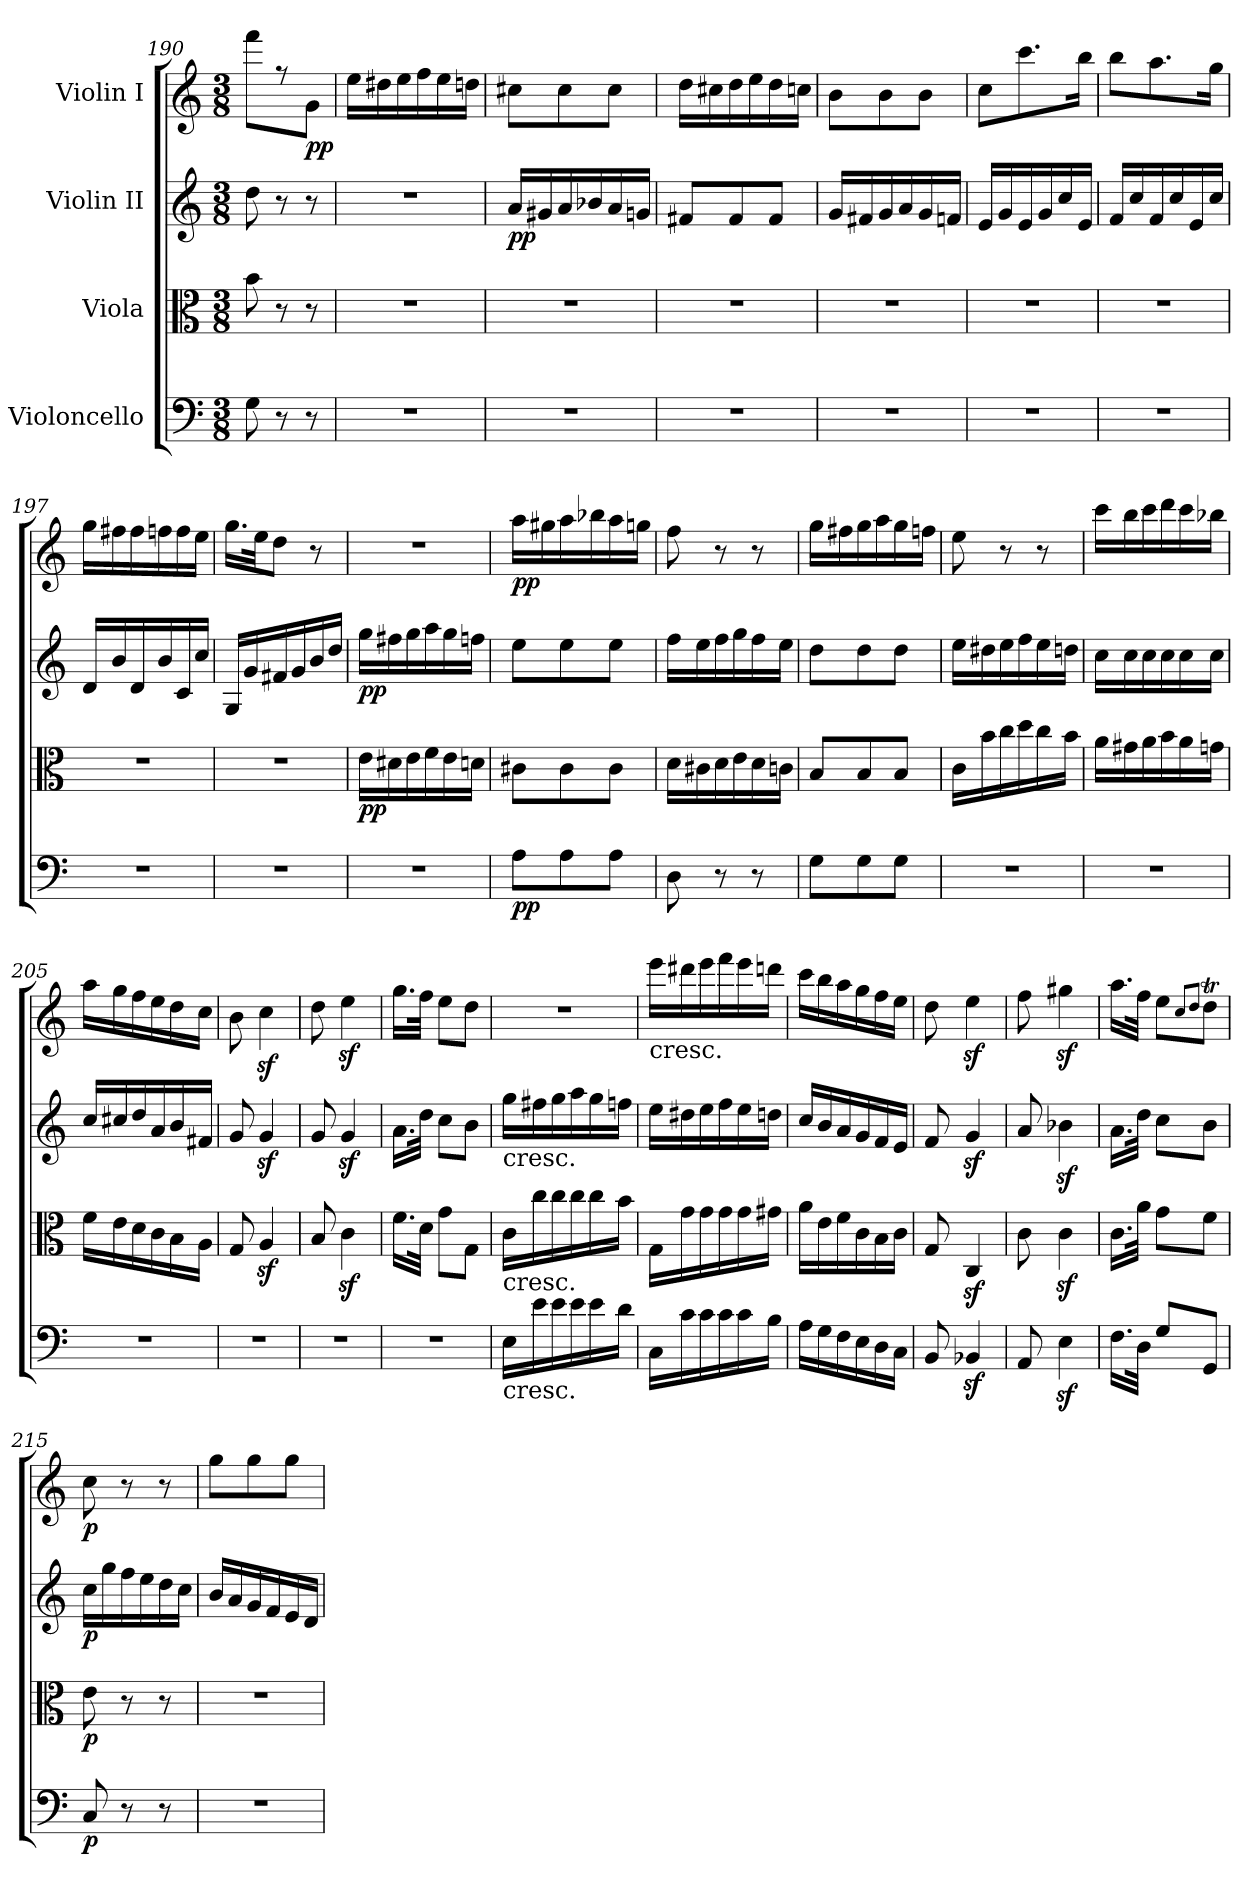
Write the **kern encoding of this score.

**kern	**dynam	**kern	**dynam	**kern	**dynam	**kern	**dynam
*part4	*part4	*part3	*part3	*part2	*part2	*part1	*part1
*staff4	*staff4	*staff3	*staff3	*staff2	*staff2	*staff1	*staff1
*I"Violoncello	*	*I"Viola	*	*I"Violin II	*	*I"Violin I	*
*clefF4	*	*clefC3	*	*clefG2	*	*clefG2	*
*k[]	*	*k[]	*	*k[]	*	*k[]	*
*M3/8	*	*M3/8	*	*M3/8	*	*M3/8	*
=190	=190	=190	=190	=190	=190	=190	=190
8G\	.	8b\	.	8dd\	.	8fff\L	.
8r	.	8r	.	8r	.	8r	.
!	!	!	!	!	!	!	!LO:DY:b
8r	.	8r	.	8r	.	8g\J	pp
=191	=191	=191	=191	=191	=191	=191	=191
4.r	.	4.r	.	4.r	.	16ee\LL	.
.	.	.	.	.	.	16dd#X\	.
.	.	.	.	.	.	16ee\	.
.	.	.	.	.	.	16ff\	.
.	.	.	.	.	.	16ee\	.
.	.	.	.	.	.	16ddn\JJ	.
!!LO:LB:g=z
=192	=192	=192	=192	=192	=192	=192	=192
!	!	!	!	!	!LO:DY:b	!	!
4.r	.	4.r	.	16a/LL	pp	8cc#X\L	.
.	.	.	.	16g#X/	.	.	.
.	.	.	.	16a/	.	8cc#\	.
.	.	.	.	16b-X/	.	.	.
.	.	.	.	16a/	.	8cc#\J	.
.	.	.	.	16gn/JJ	.	.	.
=193	=193	=193	=193	=193	=193	=193	=193
4.r	.	4.r	.	8f#X/L	.	16dd\LL	.
.	.	.	.	.	.	16cc#X\	.
.	.	.	.	8f#/	.	16dd\	.
.	.	.	.	.	.	16ee\	.
.	.	.	.	8f#/J	.	16dd\	.
.	.	.	.	.	.	16ccn\JJ	.
!!LO:PB:g=z
=194	=194	=194	=194	=194	=194	=194	=194
4.r	.	4.r	.	16g/LL	.	8b\L	.
.	.	.	.	16f#X/	.	.	.
.	.	.	.	16g/	.	8b\	.
.	.	.	.	16a/	.	.	.
.	.	.	.	16g/	.	8b\J	.
.	.	.	.	16fn/JJ	.	.	.
=195	=195	=195	=195	=195	=195	=195	=195
4.r	.	4.r	.	16e/LL	.	8cc\L	.
.	.	.	.	16g/	.	.	.
.	.	.	.	16e/	.	8.ccc\	.
.	.	.	.	16g/	.	.	.
.	.	.	.	16cc/	.	.	.
.	.	.	.	16e/JJ	.	16bb\Jk	.
=196	=196	=196	=196	=196	=196	=196	=196
4.r	.	4.r	.	16f/LL	.	8bb\L	.
.	.	.	.	16cc/	.	.	.
.	.	.	.	16f/	.	8.aa\	.
.	.	.	.	16cc/	.	.	.
.	.	.	.	16e/	.	.	.
.	.	.	.	16cc/JJ	.	16gg\Jk	.
=197	=197	=197	=197	=197	=197	=197	=197
4.r	.	4.r	.	16d/LL	.	16gg\LL	.
.	.	.	.	16b/	.	16ff#X\	.
.	.	.	.	16d/	.	16ff#\	.
.	.	.	.	16b/	.	16ffn\	.
.	.	.	.	16c/	.	16ff\	.
.	.	.	.	16cc/JJ	.	16ee\JJ	.
=198	=198	=198	=198	=198	=198	=198	=198
4.r	.	4.r	.	16G/LL	.	16.gg\LL	.
.	.	.	.	16g/	.	.	.
.	.	.	.	.	.	32ee\JK	.
.	.	.	.	16f#X/	.	8dd\J	.
.	.	.	.	16g/	.	.	.
.	.	.	.	16b/	.	8r	.
.	.	.	.	16dd/JJ	.	.	.
!!LO:LB:g=z
=199	=199	=199	=199	=199	=199	=199	=199
!	!	!	!LO:DY:b	!	!LO:DY:b	!	!
4.r	.	16e\LL	pp	16gg\LL	pp	4.r	.
.	.	16d#X\	.	16ff#X\	.	.	.
.	.	16e\	.	16gg\	.	.	.
.	.	16f\	.	16aa\	.	.	.
.	.	16e\	.	16gg\	.	.	.
.	.	16dn\JJ	.	16ffn\JJ	.	.	.
!!LO:PB:g=z
=200	=200	=200	=200	=200	=200	=200	=200
!	!LO:DY:b	!	!	!	!	!	!LO:DY:b
8A\L	pp	8c#X\L	.	8ee\L	.	16aa\LL	pp
.	.	.	.	.	.	16gg#X\	.
8A\	.	8c#\	.	8ee\	.	16aa\	.
.	.	.	.	.	.	16bb-X\	.
8A\J	.	8c#\J	.	8ee\J	.	16aa\	.
.	.	.	.	.	.	16ggn\JJ	.
=201	=201	=201	=201	=201	=201	=201	=201
8D\	.	16d\LL	.	16ff\LL	.	8ff\	.
.	.	16c#X\	.	16ee\	.	.	.
8r	.	16d\	.	16ff\	.	8r	.
.	.	16e\	.	16gg\	.	.	.
8r	.	16d\	.	16ff\	.	8r	.
.	.	16cn\JJ	.	16ee\JJ	.	.	.
=202	=202	=202	=202	=202	=202	=202	=202
8G\L	.	8B/L	.	8dd\L	.	16gg\LL	.
.	.	.	.	.	.	16ff#X\	.
8G\	.	8B/	.	8dd\	.	16gg\	.
.	.	.	.	.	.	16aa\	.
8G\J	.	8B/J	.	8dd\J	.	16gg\	.
.	.	.	.	.	.	16ffn\JJ	.
=203	=203	=203	=203	=203	=203	=203	=203
4.r	.	16c\LL	.	16ee\LL	.	8ee\	.
.	.	16b\	.	16dd#X\	.	.	.
.	.	16cc\	.	16ee\	.	8r	.
.	.	16dd\	.	16ff\	.	.	.
.	.	16cc\	.	16ee\	.	8r	.
.	.	16b\JJ	.	16ddn\JJ	.	.	.
!!LO:LB:g=z
=204	=204	=204	=204	=204	=204	=204	=204
4.r	.	16a\LL	.	16cc\LL	.	16ccc\LL	.
.	.	16g#X\	.	16cc\	.	16bb\	.
.	.	16a\	.	16cc\	.	16ccc\	.
.	.	16b\	.	16cc\	.	16ddd\	.
.	.	16a\	.	16cc\	.	16ccc\	.
.	.	16gn\JJ	.	16cc\JJ	.	16bb-X\JJ	.
!!LO:PB:g=z
=205	=205	=205	=205	=205	=205	=205	=205
4.r	.	16f\LL	.	16cc/LL	.	16aa\LL	.
.	.	16e\	.	16cc#X/	.	16gg\	.
.	.	16d\	.	16dd/	.	16ff\	.
.	.	16c\	.	16a/	.	16ee\	.
.	.	16B\	.	16b/	.	16dd\	.
.	.	16A\JJ	.	16f#X/JJ	.	16cc\JJ	.
=206	=206	=206	=206	=206	=206	=206	=206
4.r	.	8G/	.	8g/	.	8b\	.
.	.	4Az</	.	4gz</	.	4ccz<\	.
=207	=207	=207	=207	=207	=207	=207	=207
4.r	.	8B/	.	8g/	.	8dd\	.
.	.	4cz<\	.	4gz</	.	4eez<\	.
=208	=208	=208	=208	=208	=208	=208	=208
4.r	.	16.f\LL	.	16.a\LL	.	16.gg\LL	.
.	.	32d\JJk	.	32dd\JJk	.	32ff\JJk	.
.	.	8g\L	.	8cc\L	.	8ee\L	.
.	.	8G\J	.	8b\J	.	8dd\J	.
=209	=209	=209	=209	=209	=209	=209	=209
!	!	!	!	!LO:TX:b:t=cresc.	!	!	!
!	!	!LO:TX:b:t=cresc.	!	!	!	!	!
!LO:TX:b:t=cresc.	!	!	!	!	!	!	!
16E\LL	.	16c\LL	.	16gg\LL	.	4.r	.
16e\	.	16cc\	.	16ff#X\	.	.	.
16e\	.	16cc\	.	16gg\	.	.	.
16e\	.	16cc\	.	16aa\	.	.	.
16e\	.	16cc\	.	16gg\	.	.	.
16d\JJ	.	16b\JJ	.	16ffn\JJ	.	.	.
!!LO:LB:g=z
=210	=210	=210	=210	=210	=210	=210	=210
!	!	!	!	!	!	!LO:TX:b:t=cresc.	!
16C\LL	.	16G\LL	.	16ee\LL	.	16eee\LL	.
16c\	.	16g\	.	16dd#X\	.	16ddd#X\	.
16c\	.	16g\	.	16ee\	.	16eee\	.
16c\	.	16g\	.	16ff\	.	16fff\	.
16c\	.	16g\	.	16ee\	.	16eee\	.
16B\JJ	.	16g#X\JJ	.	16ddn\JJ	.	16dddn\JJ	.
=211	=211	=211	=211	=211	=211	=211	=211
16A\LL	.	16a\LL	.	16cc/LL	.	16ccc\LL	.
16G\	.	16e\	.	16b/	.	16bb\	.
16F\	.	16f\	.	16a/	.	16aa\	.
16E\	.	16c\	.	16g/	.	16gg\	.
16D\	.	16B\	.	16f/	.	16ff\	.
16C\JJ	.	16c\JJ	.	16e/JJ	.	16ee\JJ	.
!!LO:PB:g=z
=212	=212	=212	=212	=212	=212	=212	=212
8BB/	.	8G/	.	8f/	.	8dd\	.
4BB-Xz</	.	4Cz</	.	4gz</	.	4eez<\	.
=213	=213	=213	=213	=213	=213	=213	=213
8AA/	.	8c\	.	8a/	.	8ff\	.
4Ez<\	.	4cz<\	.	4b-Xz<\	.	4gg#Xz<\	.
=214	=214	=214	=214	=214	=214	=214	=214
16.F\LL	.	16.c\LL	.	16.a\LL	.	16.aa\LL	.
32D\JJk	.	32a\JJk	.	32dd\JJk	.	32ff\JJk	.
8G/L	.	8g\L	.	8cc\L	.	8ee\L	.
.	.	.	.	.	.	8qcc/L	.
.	.	.	.	.	.	8qdd/J	.
8GG/J	.	8f\J	.	8b\J	.	8ddT\J	.
=215	=215	=215	=215	=215	=215	=215	=215
!	!LO:DY:b	!	!LO:DY:b	!	!LO:DY:b	!	!LO:DY:b
8C/	p	8e\	p	16cc\LL	p	8cc\	p
.	.	.	.	16gg\	.	.	.
8r	.	8r	.	16ff\	.	8r	.
.	.	.	.	16ee\	.	.	.
8r	.	8r	.	16dd\	.	8r	.
.	.	.	.	16cc\JJ	.	.	.
=216	=216	=216	=216	=216	=216	=216	=216
4.r	.	4.r	.	16b/LL	.	8gg\L	.
.	.	.	.	16a/	.	.	.
.	.	.	.	16g/	.	8gg\	.
.	.	.	.	16f/	.	.	.
.	.	.	.	16e/	.	8gg\J	.
.	.	.	.	16d/JJ	.	.	.
=	=	=	=	=	=	=	=
*-	*-	*-	*-	*-	*-	*-	*-
